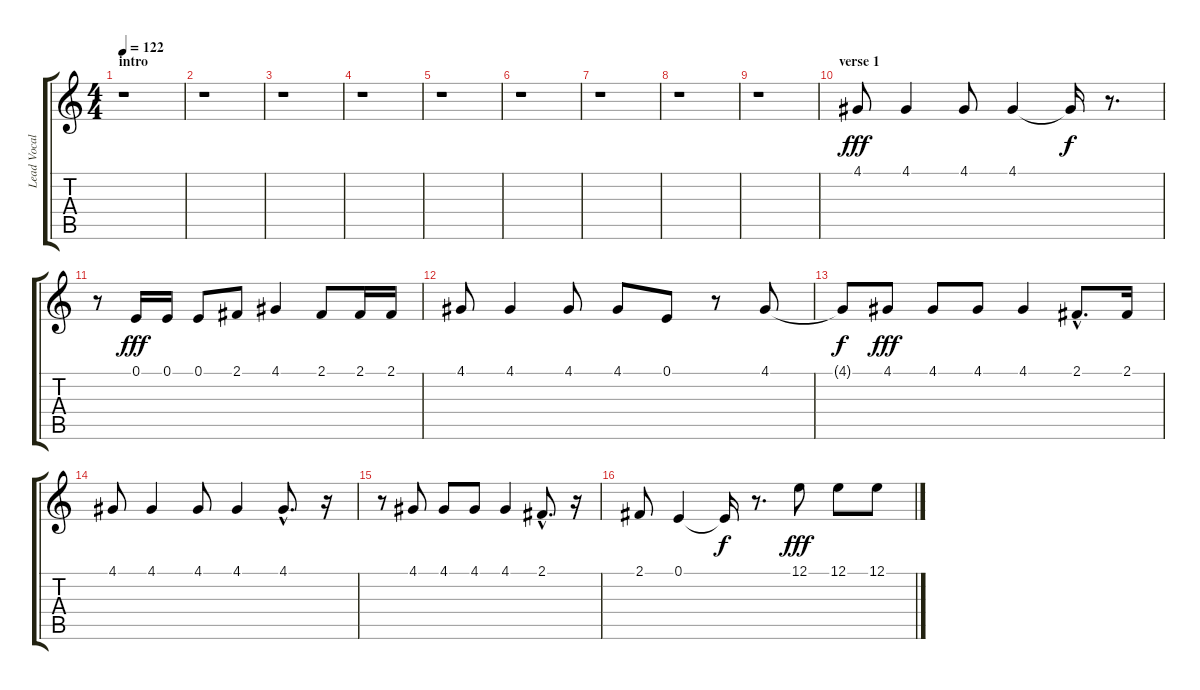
\track ("Lead Vocals" "Lead Vocal") {instrument accordion}
\staff {score tabs}
\tuning (E4 B3 G3 D3 A2 E2) {hide}
\ts (4 4)
\section ("" "intro")
\tempo 122
\clef g2
\ks c
r.1{dy fff instrument accordion} |
r.1 |
r.1 |
r.1 |
r.1 |
r.1 |
r.1 |
r.1 |
r.1 |
\section ("" "verse 1")
4.1.8 4.1.4 4.1.8 4.1.4 4.1{t}.16{dy f} r.8{d} |
r.8 0.1.16{dy fff} 0.1.16 0.1.8 2.1.8 4.1.4 2.1.8 2.1.16 2.1.16 |
4.1.8 4.1.4 4.1.8 4.1.8 0.1.8 r.8 4.1.8 |
4.1{t}.8{dy f} 4.1.8{dy fff} 4.1.8 4.1.8 4.1.4 2.1{hac}.8{d} 2.1.16 |
4.1.8 4.1.4 4.1.8 4.1.4 4.1{hac}.8{d} r.16 |
r.8 4.1.8 4.1.8 4.1.8 4.1.4 2.1{hac}.8{d} r.16 |
2.1.8 0.1.4 0.1{t}.16{dy f} r.8{d} 12.1.8{dy fff} 12.1.8 12.1.8
